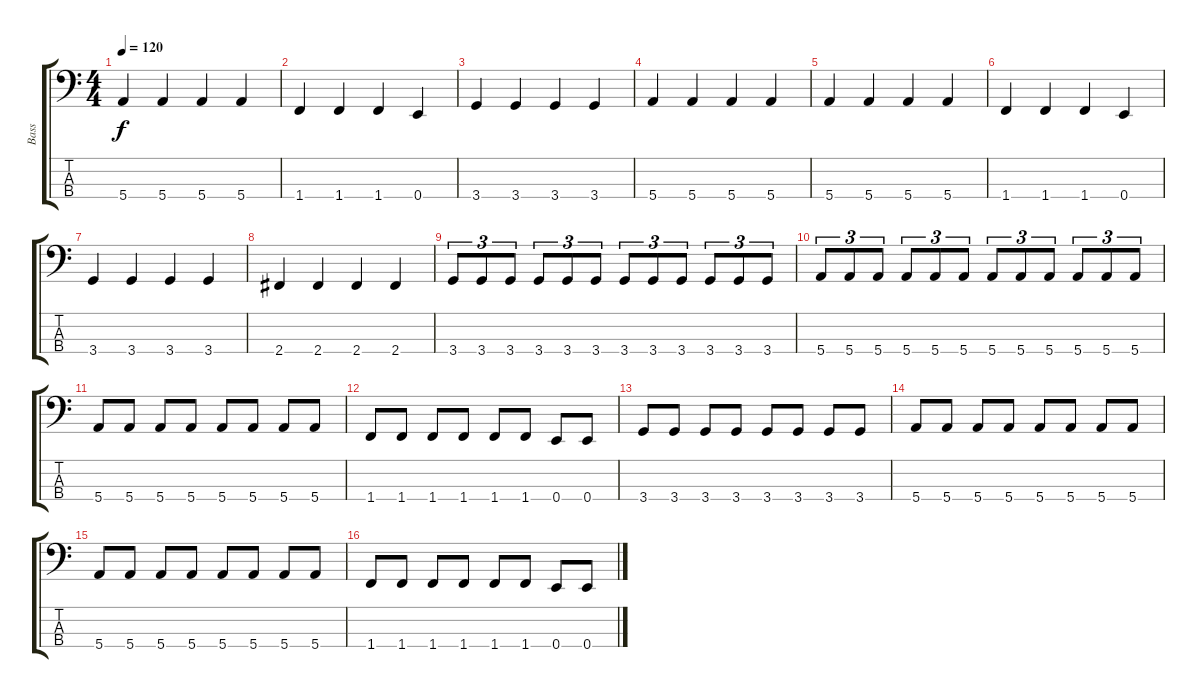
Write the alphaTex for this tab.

\track ("Bass" "Bass") {instrument electricbasspick}
\staff {score tabs}
\tuning (G2 D2 A1 E1) {hide}
\ts (4 4)
\tempo 120
\clef f4
\ks c
5.4.4{dy f} 5.4.4 5.4.4 5.4.4 |
1.4.4 1.4.4 1.4.4 0.4.4 |
3.4.4 3.4.4 3.4.4 3.4.4 |
5.4.4 5.4.4 5.4.4 5.4.4 |
5.4.4 5.4.4 5.4.4 5.4.4 |
1.4.4 1.4.4 1.4.4 0.4.4 |
3.4.4 3.4.4 3.4.4 3.4.4 |
2.4.4 2.4.4 2.4.4 2.4.4 |
3.4.8{tu (3 2)} 3.4.8{tu (3 2)} 3.4.8{tu (3 2)} 3.4.8{tu (3 2)} 3.4.8{tu (3 2)} 3.4.8{tu (3 2)} 3.4.8{tu (3 2)} 3.4.8{tu (3 2)} 3.4.8{tu (3 2)} 3.4.8{tu (3 2)} 3.4.8{tu (3 2)} 3.4.8{tu (3 2)} |
5.4.8{tu (3 2)} 5.4.8{tu (3 2)} 5.4.8{tu (3 2)} 5.4.8{tu (3 2)} 5.4.8{tu (3 2)} 5.4.8{tu (3 2)} 5.4.8{tu (3 2)} 5.4.8{tu (3 2)} 5.4.8{tu (3 2)} 5.4.8{tu (3 2)} 5.4.8{tu (3 2)} 5.4.8{tu (3 2)} |
5.4.8 5.4.8 5.4.8 5.4.8 5.4.8 5.4.8 5.4.8 5.4.8 |
1.4.8 1.4.8 1.4.8 1.4.8 1.4.8 1.4.8 0.4.8 0.4.8 |
3.4.8 3.4.8 3.4.8 3.4.8 3.4.8 3.4.8 3.4.8 3.4.8 |
5.4.8 5.4.8 5.4.8 5.4.8 5.4.8 5.4.8 5.4.8 5.4.8 |
5.4.8 5.4.8 5.4.8 5.4.8 5.4.8 5.4.8 5.4.8 5.4.8 |
1.4.8 1.4.8 1.4.8 1.4.8 1.4.8 1.4.8 0.4.8 0.4.8
